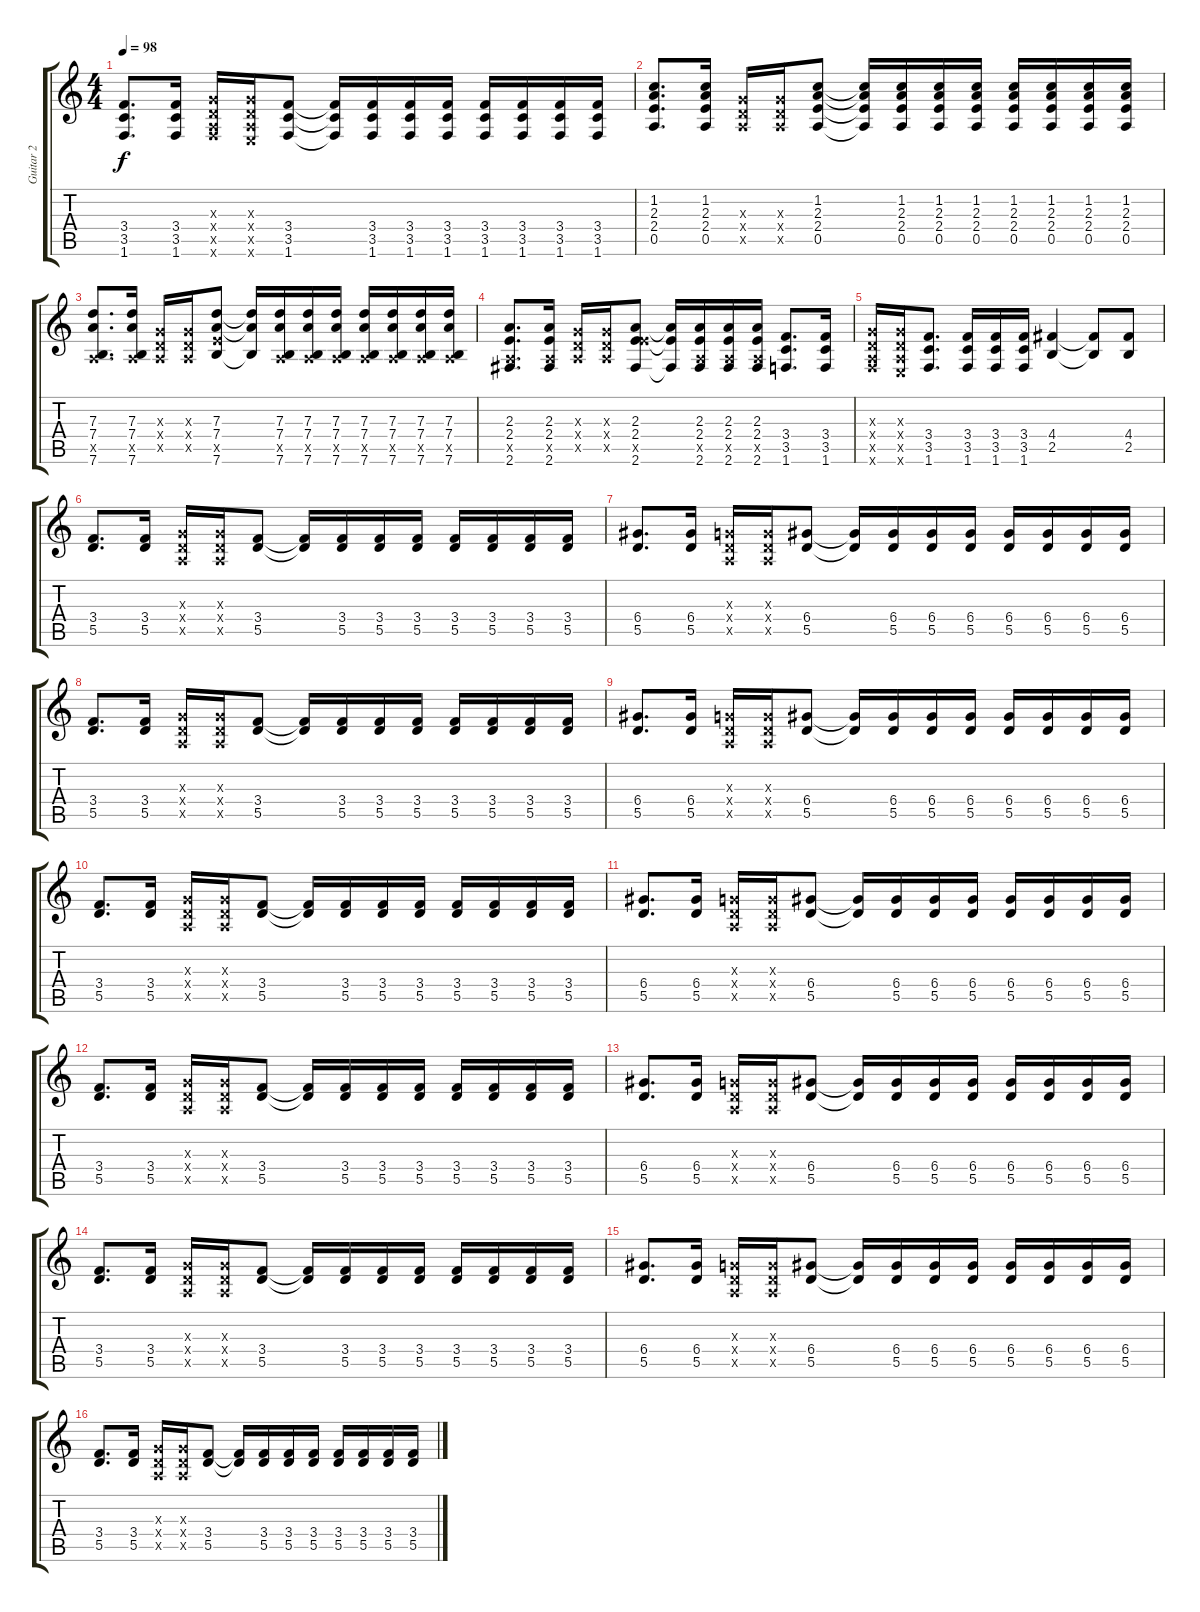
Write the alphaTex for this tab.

\track ("Guitar 2" "Guitar 2") {instrument distortionguitar}
\staff {score tabs}
\tuning (E4 B3 G3 D3 A2 E2) {hide}
\ts (4 4)
\tempo 98
\clef g2
\ks aminor
(3.4 3.5 1.6).8{d dy f} (3.4 3.5 1.6).16 (0.3{x} 0.4{x} 0.5{x} 1.6{x}).16 (0.3{x} 0.4{x} 0.5{x} 0.6{x}).16 (3.4 3.5 1.6).8 (3.4{t} 3.5{t} 1.6{t}).16 (3.4 3.5 1.6).16 (3.4 3.5 1.6).16 (3.4 3.5 1.6).16 (3.4 3.5 1.6).16 (3.4 3.5 1.6).16 (3.4 3.5 1.6).16 (3.4 3.5 1.6).16 |
(1.2 2.3 2.4 0.5).8{d} (1.2 2.3 2.4 0.5).16 (0.3{x} 0.4{x} 0.5{x}).16 (0.3{x} 0.4{x} 0.5{x}).16 (1.2 2.3 2.4 0.5).8 (1.2{t} 2.3{t} 2.4{t} 0.5{t}).16 (1.2 2.3 2.4 0.5).16 (1.2 2.3 2.4 0.5).16 (1.2 2.3 2.4 0.5).16 (1.2 2.3 2.4 0.5).16 (1.2 2.3 2.4 0.5).16 (1.2 2.3 2.4 0.5).16 (1.2 2.3 2.4 0.5).16 |
(7.3 7.4 0.5{x} 7.6).8{d} (7.3 7.4 0.5{x} 7.6).16 (0.3{x} 0.4{x} 0.5{x}).16 (0.3{x} 0.4{x} 0.5{x}).16 (7.3 7.4 7.5{x} 7.6).8 (7.3{t} 7.4{t} 7.6{t}).16 (7.3 7.4 0.5{x} 7.6).16 (7.3 7.4 0.5{x} 7.6).16 (7.3 7.4 0.5{x} 7.6).16 (7.3 7.4 0.5{x} 7.6).16 (7.3 7.4 0.5{x} 7.6).16 (7.3 7.4 0.5{x} 7.6).16 (7.3 7.4 0.5{x} 7.6).16 |
(2.3 2.4 0.5{x} 2.6).8{d} (2.3 2.4 0.5{x} 2.6).16 (0.3{x} 0.4{x} 0.5{x}).16 (0.3{x} 0.4{x} 0.5{x}).16 (2.3 2.4 7.5{x} 2.6).8 (2.3{t} 2.4{t} 2.6{t}).16 (2.3 2.4 0.5{x} 2.6).16 (2.3 2.4 0.5{x} 2.6).16 (2.3 2.4 0.5{x} 2.6).16 (3.4 3.5 1.6).8{d} (3.4 3.5 1.6).16 |
(0.3{x} 0.4{x} 0.5{x} 1.6{x}).16 (0.3{x} 0.4{x} 0.5{x} 0.6{x}).16 (3.4 3.5 1.6).8{d} (3.4 3.5 1.6).16 (3.4 3.5 1.6).16 (3.4 3.5 1.6).16 (4.4 2.5).4 (4.4{t} 2.5{t}).8 (4.4 2.5).8 |
(3.4 5.5).8{d} (3.4 5.5).16 (0.3{x} 0.4{x} 0.5{x}).16 (0.3{x} 0.4{x} 0.5{x}).16 (3.4 5.5).8 (3.4{t} 5.5{t}).16 (3.4 5.5).16 (3.4 5.5).16 (3.4 5.5).16 (3.4 5.5).16 (3.4 5.5).16 (3.4 5.5).16 (3.4 5.5).16 |
(6.4 5.5).8{d} (6.4 5.5).16 (0.3{x} 0.4{x} 0.5{x}).16 (0.3{x} 0.4{x} 0.5{x}).16 (6.4 5.5).8 (6.4{t} 5.5{t}).16 (6.4 5.5).16 (6.4 5.5).16 (6.4 5.5).16 (6.4 5.5).16 (6.4 5.5).16 (6.4 5.5).16 (6.4 5.5).16 |
(3.4 5.5).8{d} (3.4 5.5).16 (0.3{x} 0.4{x} 0.5{x}).16 (0.3{x} 0.4{x} 0.5{x}).16 (3.4 5.5).8 (3.4{t} 5.5{t}).16 (3.4 5.5).16 (3.4 5.5).16 (3.4 5.5).16 (3.4 5.5).16 (3.4 5.5).16 (3.4 5.5).16 (3.4 5.5).16 |
(6.4 5.5).8{d} (6.4 5.5).16 (0.3{x} 0.4{x} 0.5{x}).16 (0.3{x} 0.4{x} 0.5{x}).16 (6.4 5.5).8 (6.4{t} 5.5{t}).16 (6.4 5.5).16 (6.4 5.5).16 (6.4 5.5).16 (6.4 5.5).16 (6.4 5.5).16 (6.4 5.5).16 (6.4 5.5).16 |
(3.4 5.5).8{d} (3.4 5.5).16 (0.3{x} 0.4{x} 0.5{x}).16 (0.3{x} 0.4{x} 0.5{x}).16 (3.4 5.5).8 (3.4{t} 5.5{t}).16 (3.4 5.5).16 (3.4 5.5).16 (3.4 5.5).16 (3.4 5.5).16 (3.4 5.5).16 (3.4 5.5).16 (3.4 5.5).16 |
(6.4 5.5).8{d} (6.4 5.5).16 (0.3{x} 0.4{x} 0.5{x}).16 (0.3{x} 0.4{x} 0.5{x}).16 (6.4 5.5).8 (6.4{t} 5.5{t}).16 (6.4 5.5).16 (6.4 5.5).16 (6.4 5.5).16 (6.4 5.5).16 (6.4 5.5).16 (6.4 5.5).16 (6.4 5.5).16 |
(3.4 5.5).8{d} (3.4 5.5).16 (0.3{x} 0.4{x} 0.5{x}).16 (0.3{x} 0.4{x} 0.5{x}).16 (3.4 5.5).8 (3.4{t} 5.5{t}).16 (3.4 5.5).16 (3.4 5.5).16 (3.4 5.5).16 (3.4 5.5).16 (3.4 5.5).16 (3.4 5.5).16 (3.4 5.5).16 |
(6.4 5.5).8{d} (6.4 5.5).16 (0.3{x} 0.4{x} 0.5{x}).16 (0.3{x} 0.4{x} 0.5{x}).16 (6.4 5.5).8 (6.4{t} 5.5{t}).16 (6.4 5.5).16 (6.4 5.5).16 (6.4 5.5).16 (6.4 5.5).16 (6.4 5.5).16 (6.4 5.5).16 (6.4 5.5).16 |
(3.4 5.5).8{d} (3.4 5.5).16 (0.3{x} 0.4{x} 0.5{x}).16 (0.3{x} 0.4{x} 0.5{x}).16 (3.4 5.5).8 (3.4{t} 5.5{t}).16 (3.4 5.5).16 (3.4 5.5).16 (3.4 5.5).16 (3.4 5.5).16 (3.4 5.5).16 (3.4 5.5).16 (3.4 5.5).16 |
(6.4 5.5).8{d} (6.4 5.5).16 (0.3{x} 0.4{x} 0.5{x}).16 (0.3{x} 0.4{x} 0.5{x}).16 (6.4 5.5).8 (6.4{t} 5.5{t}).16 (6.4 5.5).16 (6.4 5.5).16 (6.4 5.5).16 (6.4 5.5).16 (6.4 5.5).16 (6.4 5.5).16 (6.4 5.5).16 |
(3.4 5.5).8{d} (3.4 5.5).16 (0.3{x} 0.4{x} 0.5{x}).16 (0.3{x} 0.4{x} 0.5{x}).16 (3.4 5.5).8 (3.4{t} 5.5{t}).16 (3.4 5.5).16 (3.4 5.5).16 (3.4 5.5).16 (3.4 5.5).16 (3.4 5.5).16 (3.4 5.5).16 (3.4 5.5).16
